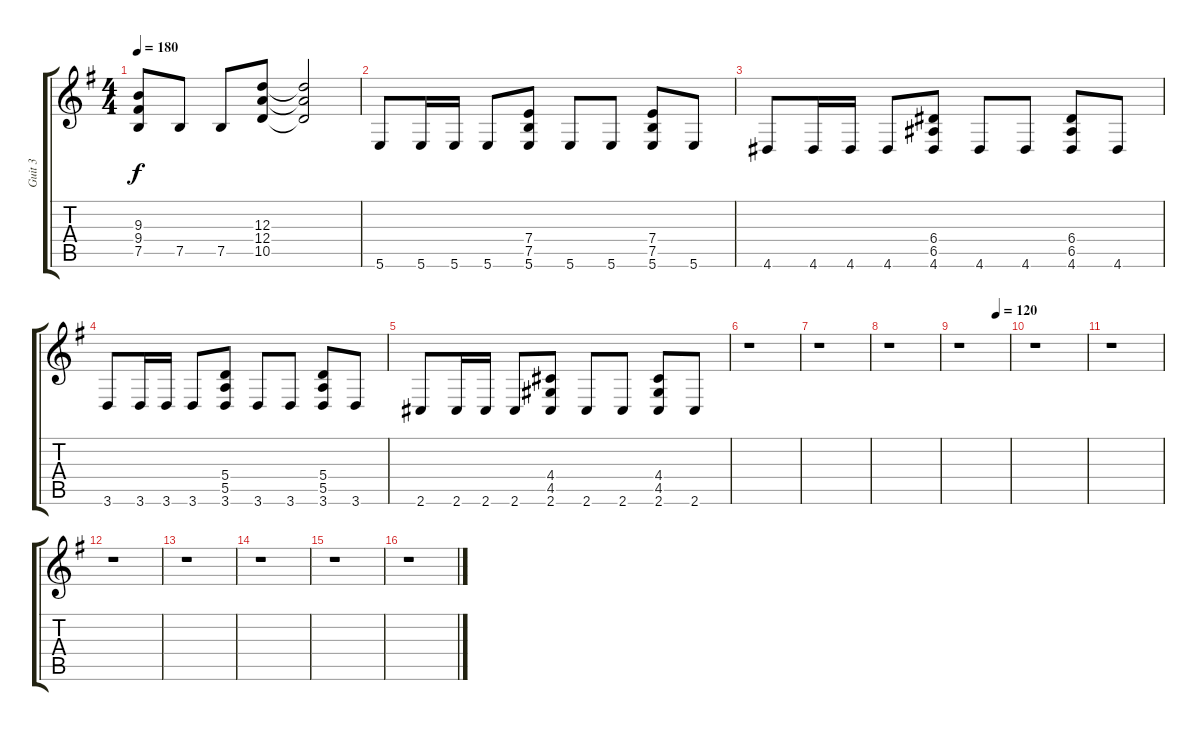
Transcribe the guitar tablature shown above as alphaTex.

\track ("Guit 3" "Guit 3") {instrument distortionguitar}
\staff {score tabs}
\tuning (B3 Gb3 D3 A2 E2 B1) {hide}
\ts (4 4)
\tempo 180
\clef g2
\ks g
(9.3{t} 9.4{t} 7.5{t}).8{dy f} 7.5.8 7.5.8 (12.3 12.4 10.5).8 (12.3{t} 12.4{t} 10.5{t}).2 |
5.6.8 5.6.16 5.6.16 5.6.8 (7.4 7.5 5.6).8 5.6.8 5.6.8 (7.4 7.5 5.6).8 5.6.8 |
4.6.8 4.6.16 4.6.16 4.6.8 (6.4 6.5 4.6).8 4.6.8 4.6.8 (6.4 6.5 4.6).8 4.6.8 |
3.6.8 3.6.16 3.6.16 3.6.8 (5.4 5.5 3.6).8 3.6.8 3.6.8 (5.4 5.5 3.6).8 3.6.8 |
2.6.8 2.6.16 2.6.16 2.6.8 (4.4 4.5 2.6).8 2.6.8 2.6.8 (4.4 4.5 2.6).8 2.6.8 |
r.1 |
r.1 |
r.1 |
\tempo (120 0.75)
r.1 |
r.1 |
r.1 |
r.1 |
r.1 |
r.1 |
r.1 |
r.1
